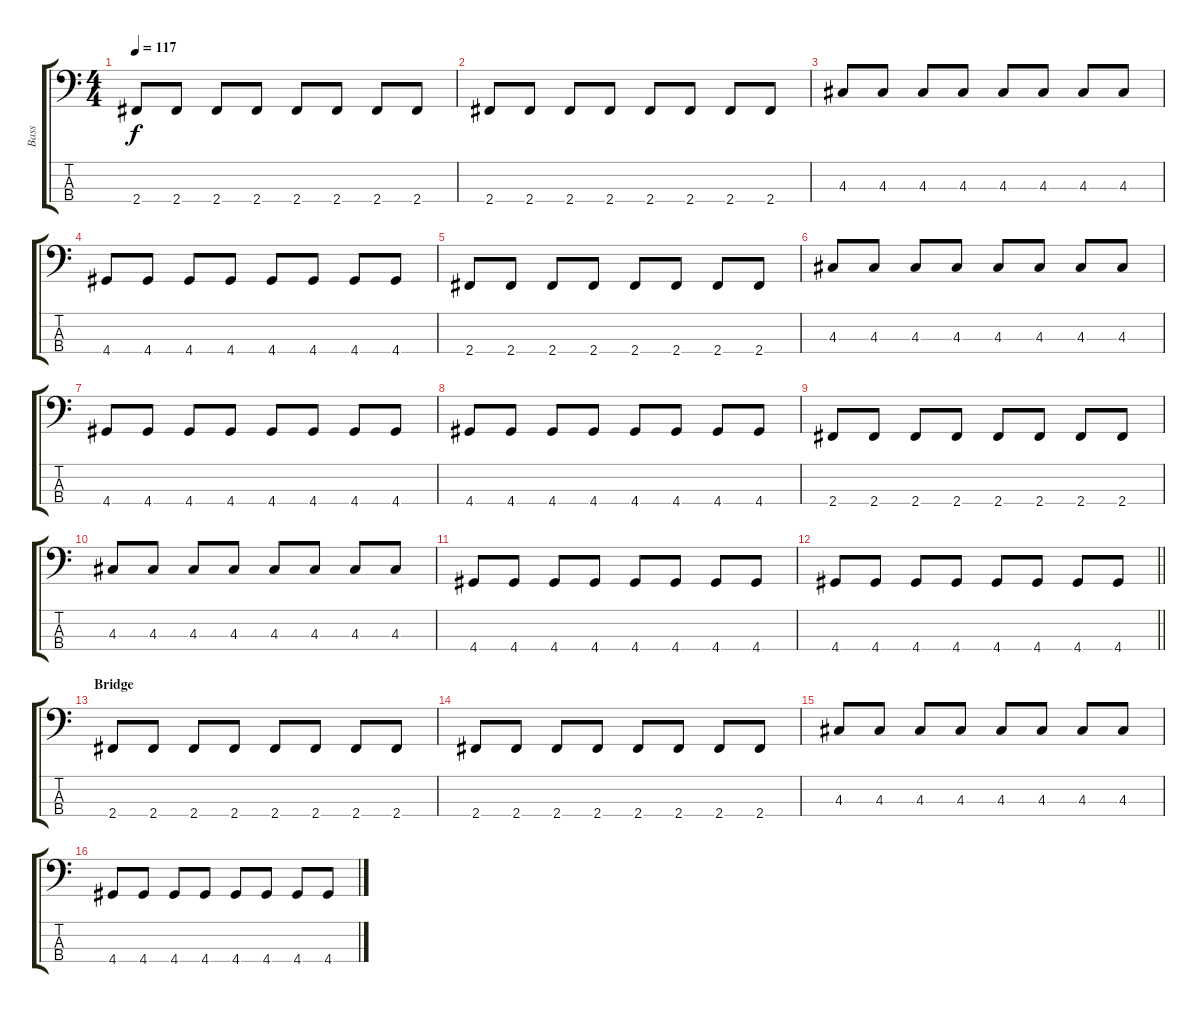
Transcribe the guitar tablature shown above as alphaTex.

\track ("Bass" "Bass") {instrument electricbasspick}
\staff {score tabs}
\tuning (G2 D2 A1 E1) {hide}
\ts (4 4)
\tempo 117
\clef f4
\ks c
2.4.8{dy f} 2.4.8 2.4.8 2.4.8 2.4.8 2.4.8 2.4.8 2.4.8 |
2.4.8 2.4.8 2.4.8 2.4.8 2.4.8 2.4.8 2.4.8 2.4.8 |
4.3.8 4.3.8 4.3.8 4.3.8 4.3.8 4.3.8 4.3.8 4.3.8 |
4.4.8 4.4.8 4.4.8 4.4.8 4.4.8 4.4.8 4.4.8 4.4.8 |
2.4.8 2.4.8 2.4.8 2.4.8 2.4.8 2.4.8 2.4.8 2.4.8 |
4.3.8 4.3.8 4.3.8 4.3.8 4.3.8 4.3.8 4.3.8 4.3.8 |
4.4.8 4.4.8 4.4.8 4.4.8 4.4.8 4.4.8 4.4.8 4.4.8 |
4.4.8 4.4.8 4.4.8 4.4.8 4.4.8 4.4.8 4.4.8 4.4.8 |
2.4.8 2.4.8 2.4.8 2.4.8 2.4.8 2.4.8 2.4.8 2.4.8 |
4.3.8 4.3.8 4.3.8 4.3.8 4.3.8 4.3.8 4.3.8 4.3.8 |
4.4.8 4.4.8 4.4.8 4.4.8 4.4.8 4.4.8 4.4.8 4.4.8 |
\barLineRight lightlight
4.4.8 4.4.8 4.4.8 4.4.8 4.4.8 4.4.8 4.4.8 4.4.8 |
\section ("" "Bridge")
2.4.8 2.4.8 2.4.8 2.4.8 2.4.8 2.4.8 2.4.8 2.4.8 |
2.4.8 2.4.8 2.4.8 2.4.8 2.4.8 2.4.8 2.4.8 2.4.8 |
4.3.8 4.3.8 4.3.8 4.3.8 4.3.8 4.3.8 4.3.8 4.3.8 |
4.4.8 4.4.8 4.4.8 4.4.8 4.4.8 4.4.8 4.4.8 4.4.8
